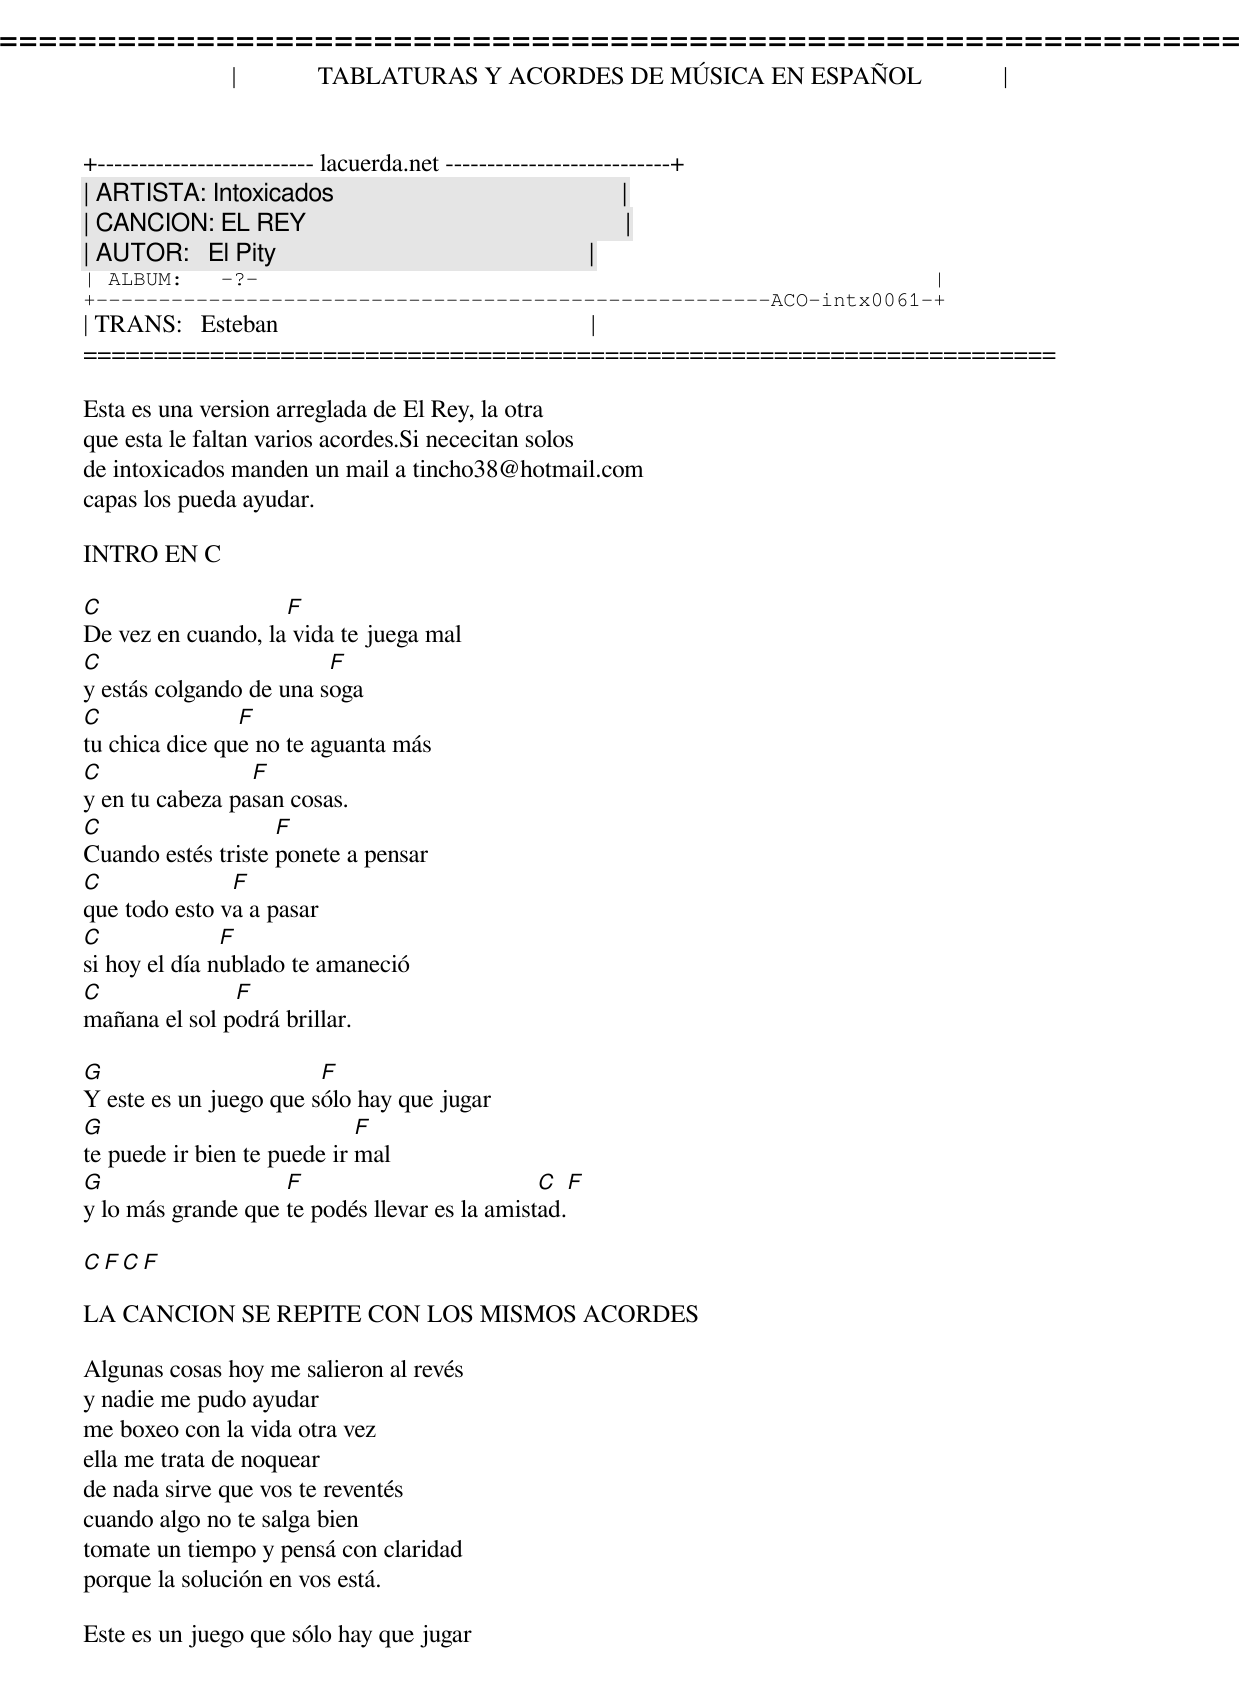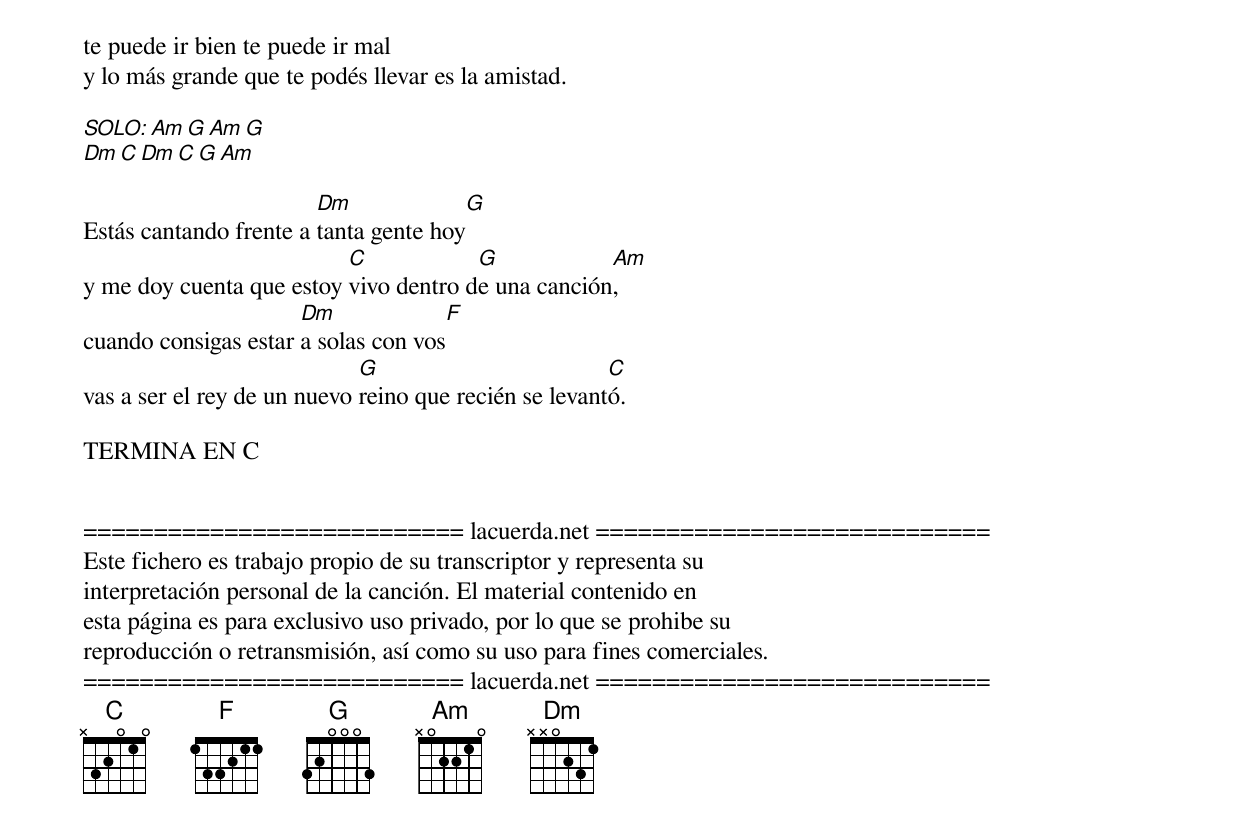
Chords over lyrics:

=====================================================================
|             TABLATURAS Y ACORDES DE MÚSICA EN ESPAÑOL             |
+-------------------------- lacuerda.net ---------------------------+
| ARTISTA: Intoxicados                                              |
| CANCION: EL REY                                                   |
| AUTOR:   El Pity                                                  |
| ALBUM:   -?-                                                      |
+------------------------------------------------------ACO-intx0061-+
| TRANS:   Esteban                                                  |
=====================================================================

Esta es una version arreglada de El Rey, la otra
que esta le faltan varios acordes.Si nececitan solos
de intoxicados manden un mail a tincho38@hotmail.com
capas los pueda ayudar.

INTRO EN C

C                   F
De vez en cuando, la vida te juega mal
C                        F
y estás colgando de una soga
C               F
tu chica dice que no te aguanta más
C                F
y en tu cabeza pasan cosas.
C                   F
Cuando estés triste ponete a pensar
C              F
que todo esto va a pasar
C              F
si hoy el día nublado te amaneció
C              F
mañana el sol podrá brillar.

G                       F
Y este es un juego que sólo hay que jugar
G                            F
te puede ir bien te puede ir mal
G                   F                          C  F
y lo más grande que te podés llevar es la amistad.

C  F  C  F

LA CANCION SE REPITE CON LOS MISMOS ACORDES

Algunas cosas hoy me salieron al revés
y nadie me pudo ayudar
me boxeo con la vida otra vez
ella me trata de noquear
de nada sirve que vos te reventés
cuando algo no te salga bien
tomate un tiempo y pensá con claridad
porque la solución en vos está.

Este es un juego que sólo hay que jugar
te puede ir bien te puede ir mal
y lo más grande que te podés llevar es la amistad.

SOLO: Am G Am G
      Dm C Dm C G Am

                        Dm               G
Estás cantando frente a tanta gente hoy
                          C            G            Am
y me doy cuenta que estoy vivo dentro de una canción,
                      Dm               F
cuando consigas estar a solas con vos
                             G                         C
vas a ser el rey de un nuevo reino que recién se levantó.

TERMINA EN C


=========================== lacuerda.net ============================
Este fichero es trabajo propio de su transcriptor y representa su
interpretación personal de la canción. El material contenido en
esta página es para exclusivo uso privado, por lo que se prohibe su
reproducción o retransmisión, así como su uso para fines comerciales.
=========================== lacuerda.net ============================
